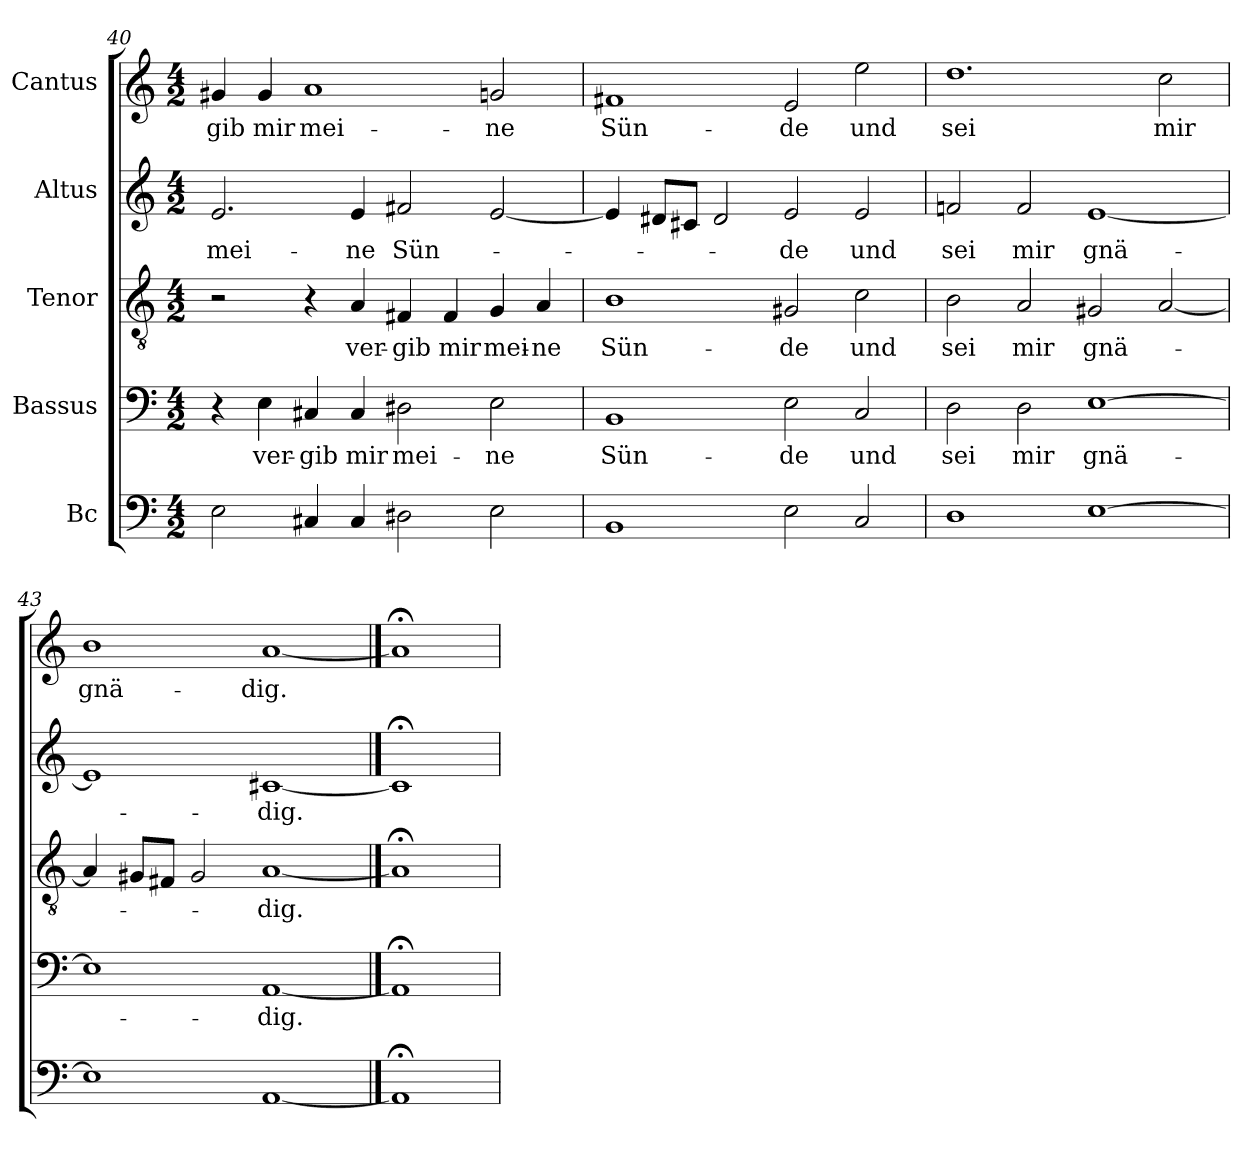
**kern	**kern	**text	**kern	**text	**kern	**text	**kern	**text
*part5	*part4	*part4	*part3	*part3	*part2	*part2	*part1	*part1
*staff5	*staff4	*staff4	*staff3	*staff3	*staff2	*staff2	*staff1	*staff1
*I"Bc	*I"Bassus	*	*I"Tenor	*	*I"Altus	*	*I"Cantus	*
*clefF4	*clefF4	*	*clefGv2	*	*clefG2	*	*clefG2	*
*k[]	*k[]	*	*k[]	*	*k[]	*	*k[]	*
*M4/2	*M4/2	*	*M4/2	*	*M4/2	*	*M4/2	*
=40	=40	=40	=40	=40	=40	=40	=40	=40
!	!	!	!	!	!	!LO:LY:b	!	!LO:LY:b
2E\	4r	.	2r	.	2.e/	mei-	4g#X/	-gib
!	!	!LO:LY:b	!	!	!	!	!	!LO:LY:b
.	4E\	ver-	.	.	.	.	4g#/	mir
!	!	!LO:LY:b	!	!	!	!	!	!LO:LY:b
4C#X/	4C#X/	-gib	4r	.	.	.	1a	mei-
!	!	!LO:LY:b	!	!LO:LY:b	!	!LO:LY:b	!	!
4C#/	4C#/	mir	4A/	ver-	4e/	-ne	.	.
!	!	!LO:LY:b	!	!LO:LY:b	!	!LO:LY:b	!	!
2D#X\	2D#X\	mei-	4F#X/	-gib	2f#X/	Sün-	.	.
!	!	!	!	!LO:LY:b	!	!	!	!
.	.	.	4F#/	mir	.	.	.	.
!	!	!LO:LY:b	!	!LO:LY:b	!	!	!	!LO:LY:b
2E\	2E\	-ne	4G/	mei-	[2e/	.	2gn/	-ne
!	!	!	!	!LO:LY:b	!	!	!	!
.	.	.	4A/	-ne	.	.	.	.
!!LO:LB:g=z
=41	=41	=41	=41	=41	=41	=41	=41	=41
!	!	!LO:LY:b	!	!LO:LY:b	!	!	!	!LO:LY:b
1BB	1BB	Sün-	1B	Sün-	4e/]	.	1f#X	Sün-
.	.	.	.	.	8d#X/L	.	.	.
.	.	.	.	.	8c#X/J	.	.	.
.	.	.	.	.	2d#/	.	.	.
!	!	!LO:LY:b	!	!LO:LY:b	!	!LO:LY:b	!	!LO:LY:b
2E\	2E\	-de	2G#X/	-de	2e/	-de	2e/	-de
!	!	!LO:LY:b	!	!LO:LY:b	!	!LO:LY:b	!	!LO:LY:b
2C/	2C/	und	2c\	und	2e/	und	2ee\	und
=42	=42	=42	=42	=42	=42	=42	=42	=42
!	!	!LO:LY:b	!	!LO:LY:b	!	!LO:LY:b	!	!LO:LY:b
1D	2D\	sei	2B\	sei	2fn/	sei	1.dd	sei
!	!	!LO:LY:b	!	!LO:LY:b	!	!LO:LY:b	!	!
.	2D\	mir	2A/	mir	2f/	mir	.	.
!	!	!LO:LY:b	!	!LO:LY:b	!	!LO:LY:b	!	!
[1E	[1E	gnä-	2G#X/	gnä-	[1e	gnä-	.	.
!	!	!	!	!	!	!	!	!LO:LY:b
.	.	.	[2A/	.	.	.	2cc\	mir
=43	=43	=43	=43	=43	=43	=43	=43	=43
!	!	!	!	!	!	!	!	!LO:LY:b
1E]	1E]	.	4A/]	.	1e]	.	1b	gnä-
.	.	.	8G#X/L	.	.	.	.	.
.	.	.	8F#X/J	.	.	.	.	.
.	.	.	2G#/	.	.	.	.	.
!	!	!LO:LY:b	!	!LO:LY:b	!	!LO:LY:b	!	!LO:LY:b
[1AA	[1AA	-dig.	[1A	-dig.	[1c#X	-dig.	[1a	-dig.
==44	==44	==44	==44	==44	==44	==44	==44	==44
1AA;<]	1AA;<]	.	1A;<]	.	1c#;<]	.	1a;<]	.
=	=	=	=	=	=	=	=	=
*-	*-	*-	*-	*-	*-	*-	*-	*-
